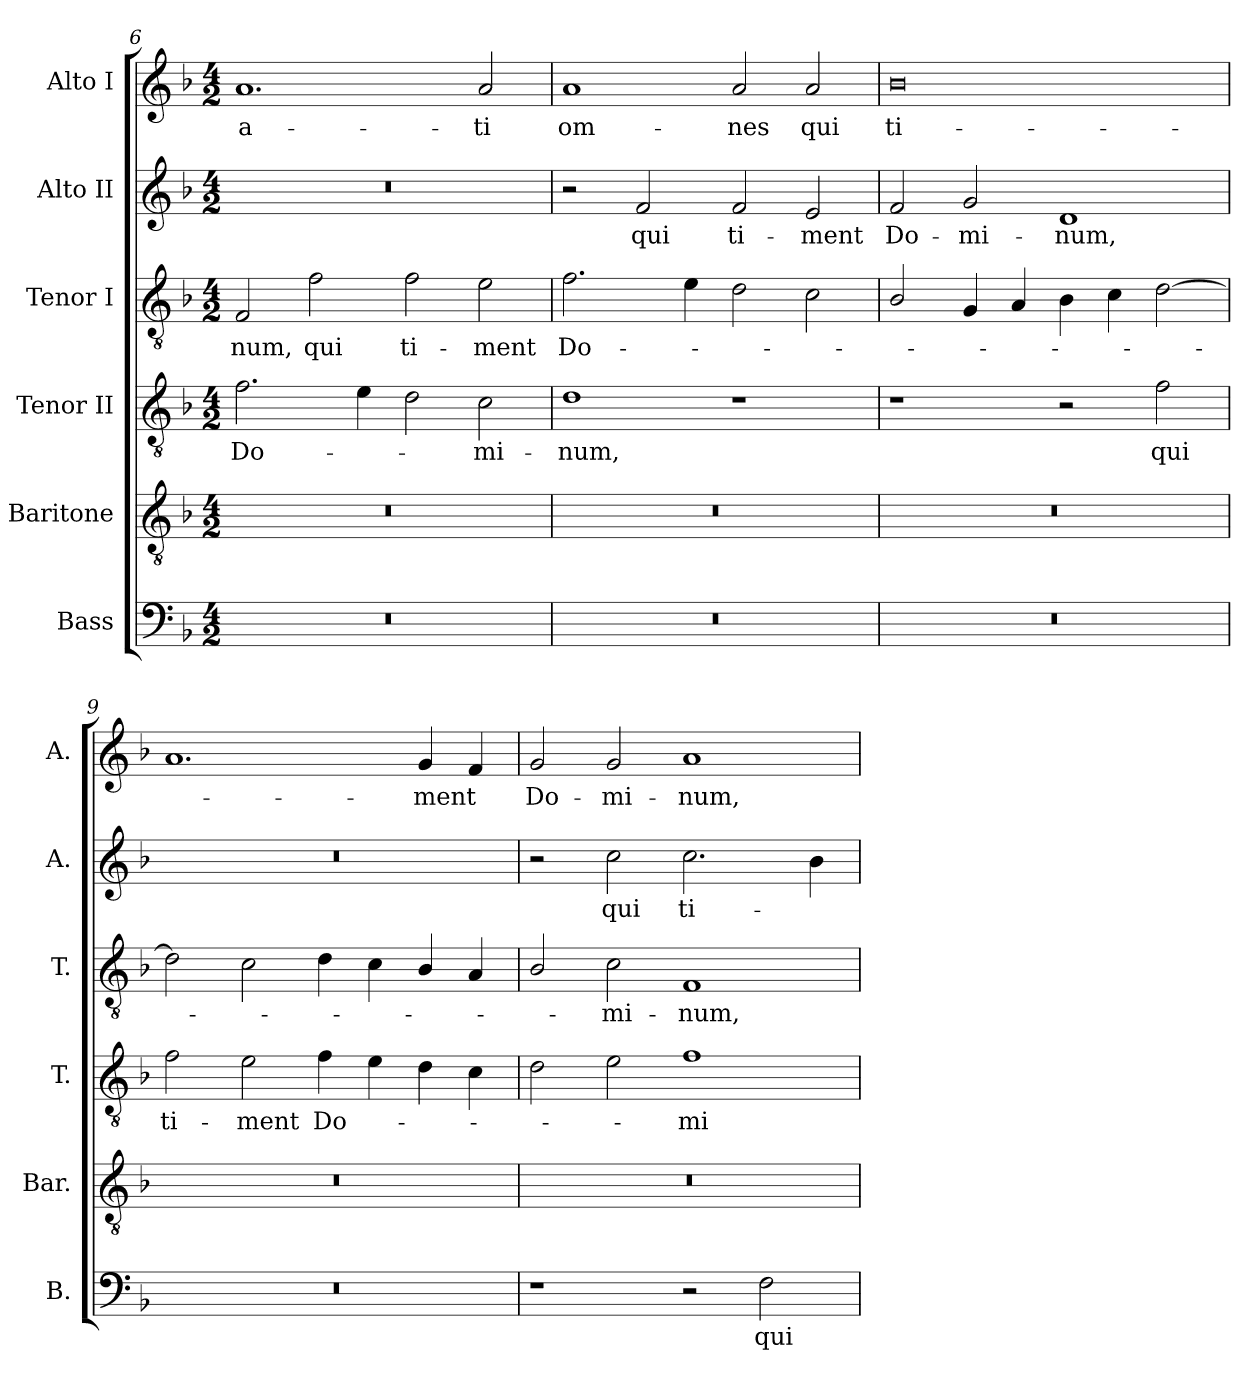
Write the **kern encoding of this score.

**kern	**text	**kern	**kern	**text	**kern	**text	**kern	**text	**kern	**text
*part6	*part6	*part5	*part4	*part4	*part3	*part3	*part2	*part2	*part1	*part1
*staff6	*staff6	*staff5	*staff4	*staff4	*staff3	*staff3	*staff2	*staff2	*staff1	*staff1
*I"Bass	*	*I"Baritone	*I"Tenor II	*	*I"Tenor I	*	*I"Alto II	*	*I"Alto I	*
*I'B.	*	*I'Bar.	*I'T.	*	*I'T.	*	*I'A.	*	*I'A.	*
!!LO:LB:g=z
*clefF4	*	*clefGv2	*clefGv2	*	*clefGv2	*	*clefG2	*	*clefG2	*
*	*	*ITrd7c12	*ITrd7c12	*	*ITrd7c12	*	*	*	*	*
*k[b-]	*	*k[b-]	*k[b-]	*	*k[b-]	*	*k[b-]	*	*k[b-]	*
*F:	*	*F:	*F:	*	*F:	*	*F:	*	*F:	*
*M4/2	*	*M4/2	*M4/2	*	*M4/2	*	*M4/2	*	*M4/2	*
=6	=6	=6	=6	=6	=6	=6	=6	=6	=6	=6
!LO:N:vis=1	!	!LO:N:vis=1	!	!	!	!	!	!	!	!
!	!	!	!	!LO:LY:b:color=#000000	!	!	!	!	!	!
!	!	!	!	!	!	!LO:LY:b:color=#000000	!LO:N:vis=1	!	!	!
!	!	!	!	!	!	!	!	!	!	!LO:LY:b:color=#000000
0r	.	0r	2.Fi\	Do-	2FFi/	-num,	0r	.	1.ai	-a-
!	!	!	!	!	!	!LO:LY:b:color=#000000	!	!	!	!
.	.	.	.	.	2Fi\	qui	.	.	.	.
.	.	.	4Ei\	.	.	.	.	.	.	.
!	!	!	!	!	!	!LO:LY:b:color=#000000	!	!	!	!
.	.	.	2Di\	.	2Fi\	ti-	.	.	.	.
!	!	!	!	!LO:LY:b:color=#000000	!	!	!	!	!	!
!	!	!	!	!	!	!LO:LY:b:color=#000000	!	!	!	!
!	!	!	!	!	!	!	!	!	!	!LO:LY:b:color=#000000
.	.	.	2Ci\	-mi-	2Ei\	-ment	.	.	2ai/	-ti
=7	=7	=7	=7	=7	=7	=7	=7	=7	=7	=7
!LO:N:vis=1	!	!LO:N:vis=1	!	!	!	!	!	!	!	!
!	!	!	!	!LO:LY:b:color=#000000	!	!	!	!	!	!
!	!	!	!	!	!	!LO:LY:b:color=#000000	!	!	!	!
!	!	!	!	!	!	!	!	!	!	!LO:LY:b:color=#000000
0r	.	0r	1Di	-num,	2.Fi\	Do-	2r	.	1ai	om-
!	!	!	!	!	!	!	!	!LO:LY:b:color=#000000	!	!
.	.	.	.	.	.	.	2fi/	qui	.	.
.	.	.	.	.	4Ei\	.	.	.	.	.
!	!	!	!	!	!	!	!	!LO:LY:b:color=#000000	!	!
!	!	!	!	!	!	!	!	!	!	!LO:LY:b:color=#000000
.	.	.	1r	.	2Di\	.	2fi/	ti-	2ai/	-nes
!	!	!	!	!	!	!	!	!LO:LY:b:color=#000000	!	!
!	!	!	!	!	!	!	!	!	!	!LO:LY:b:color=#000000
.	.	.	.	.	2Ci\	.	2ei/	-ment	2ai/	qui
=8	=8	=8	=8	=8	=8	=8	=8	=8	=8	=8
!LO:N:vis=1	!	!LO:N:vis=1	!	!	!	!	!	!	!	!
!	!	!	!	!	!	!	!	!LO:LY:b:color=#000000	!	!
!	!	!	!	!	!	!	!	!	!	!LO:LY:b:color=#000000
0r	.	0r	1r	.	2BB-i/	.	2fi/	Do-	0b-i	ti-
!	!	!	!	!	!	!	!	!LO:LY:b:color=#000000	!	!
.	.	.	.	.	4GGi/	.	2gi/	-mi-	.	.
.	.	.	.	.	4AAi/	.	.	.	.	.
!	!	!	!	!	!	!	!	!LO:LY:b:color=#000000	!	!
.	.	.	2r	.	4BB-i\	.	1di	-num,	.	.
.	.	.	.	.	4Ci\	.	.	.	.	.
!	!	!	!	!LO:LY:b:color=#000000	!	!	!	!	!	!
.	.	.	2Fi\	qui	[>2Di\	.	.	.	.	.
=9	=9	=9	=9	=9	=9	=9	=9	=9	=9	=9
!LO:N:vis=1	!	!LO:N:vis=1	!	!	!	!	!	!	!	!
!	!	!	!	!LO:LY:b:color=#000000	!	!	!LO:N:vis=1	!	!	!
0r	.	0r	2Fi\	ti-	2Di\]	.	0r	.	1.ai	.
!	!	!	!	!LO:LY:b:color=#000000	!	!	!	!	!	!
.	.	.	2Ei\	-ment	2Ci\	.	.	.	.	.
!	!	!	!	!LO:LY:b:color=#000000	!	!	!	!	!	!
.	.	.	4Fi\	Do-	4Di\	.	.	.	.	.
.	.	.	4Ei\	.	4Ci\	.	.	.	.	.
!	!	!	!	!	!	!	!	!	!	!LO:LY:b:color=#000000
.	.	.	4Di\	.	4BB-i/	.	.	.	4gi/	-ment
.	.	.	4Ci\	.	4AAi/	.	.	.	4fi/	.
=10	=10	=10	=10	=10	=10	=10	=10	=10	=10	=10
!	!	!LO:N:vis=1	!	!	!	!	!	!	!	!
!	!	!	!	!	!	!	!	!	!	!LO:LY:b:color=#000000
1r	.	0r	2Di\	.	2BB-i/	.	2r	.	2gi/	Do-
!	!	!	!	!	!	!LO:LY:b:color=#000000	!	!	!	!
!	!	!	!	!	!	!	!	!LO:LY:b:color=#000000	!	!
!	!	!	!	!	!	!	!	!	!	!LO:LY:b:color=#000000
.	.	.	2Ei\	.	2Ci\	-mi-	2cci\	qui	2gi/	-mi-
!	!	!	!	!LO:LY:b:color=#000000	!	!	!	!	!	!
!	!	!	!	!	!	!LO:LY:b:color=#000000	!	!	!	!
!	!	!	!	!	!	!	!	!LO:LY:b:color=#000000	!	!
!	!	!	!	!	!	!	!	!	!	!LO:LY:b:color=#000000
2r	.	.	1Fi	-mi-	1FFi	-num,	2.cci\	ti-	1ai	-num,
!	!LO:LY:b:color=#000000	!	!	!	!	!	!	!	!	!
2Fi\	qui	.	.	.	.	.	.	.	.	.
.	.	.	.	.	.	.	4b-i\	.	.	.
=	=	=	=	=	=	=	=	=	=	=
*-	*-	*-	*-	*-	*-	*-	*-	*-	*-	*-
